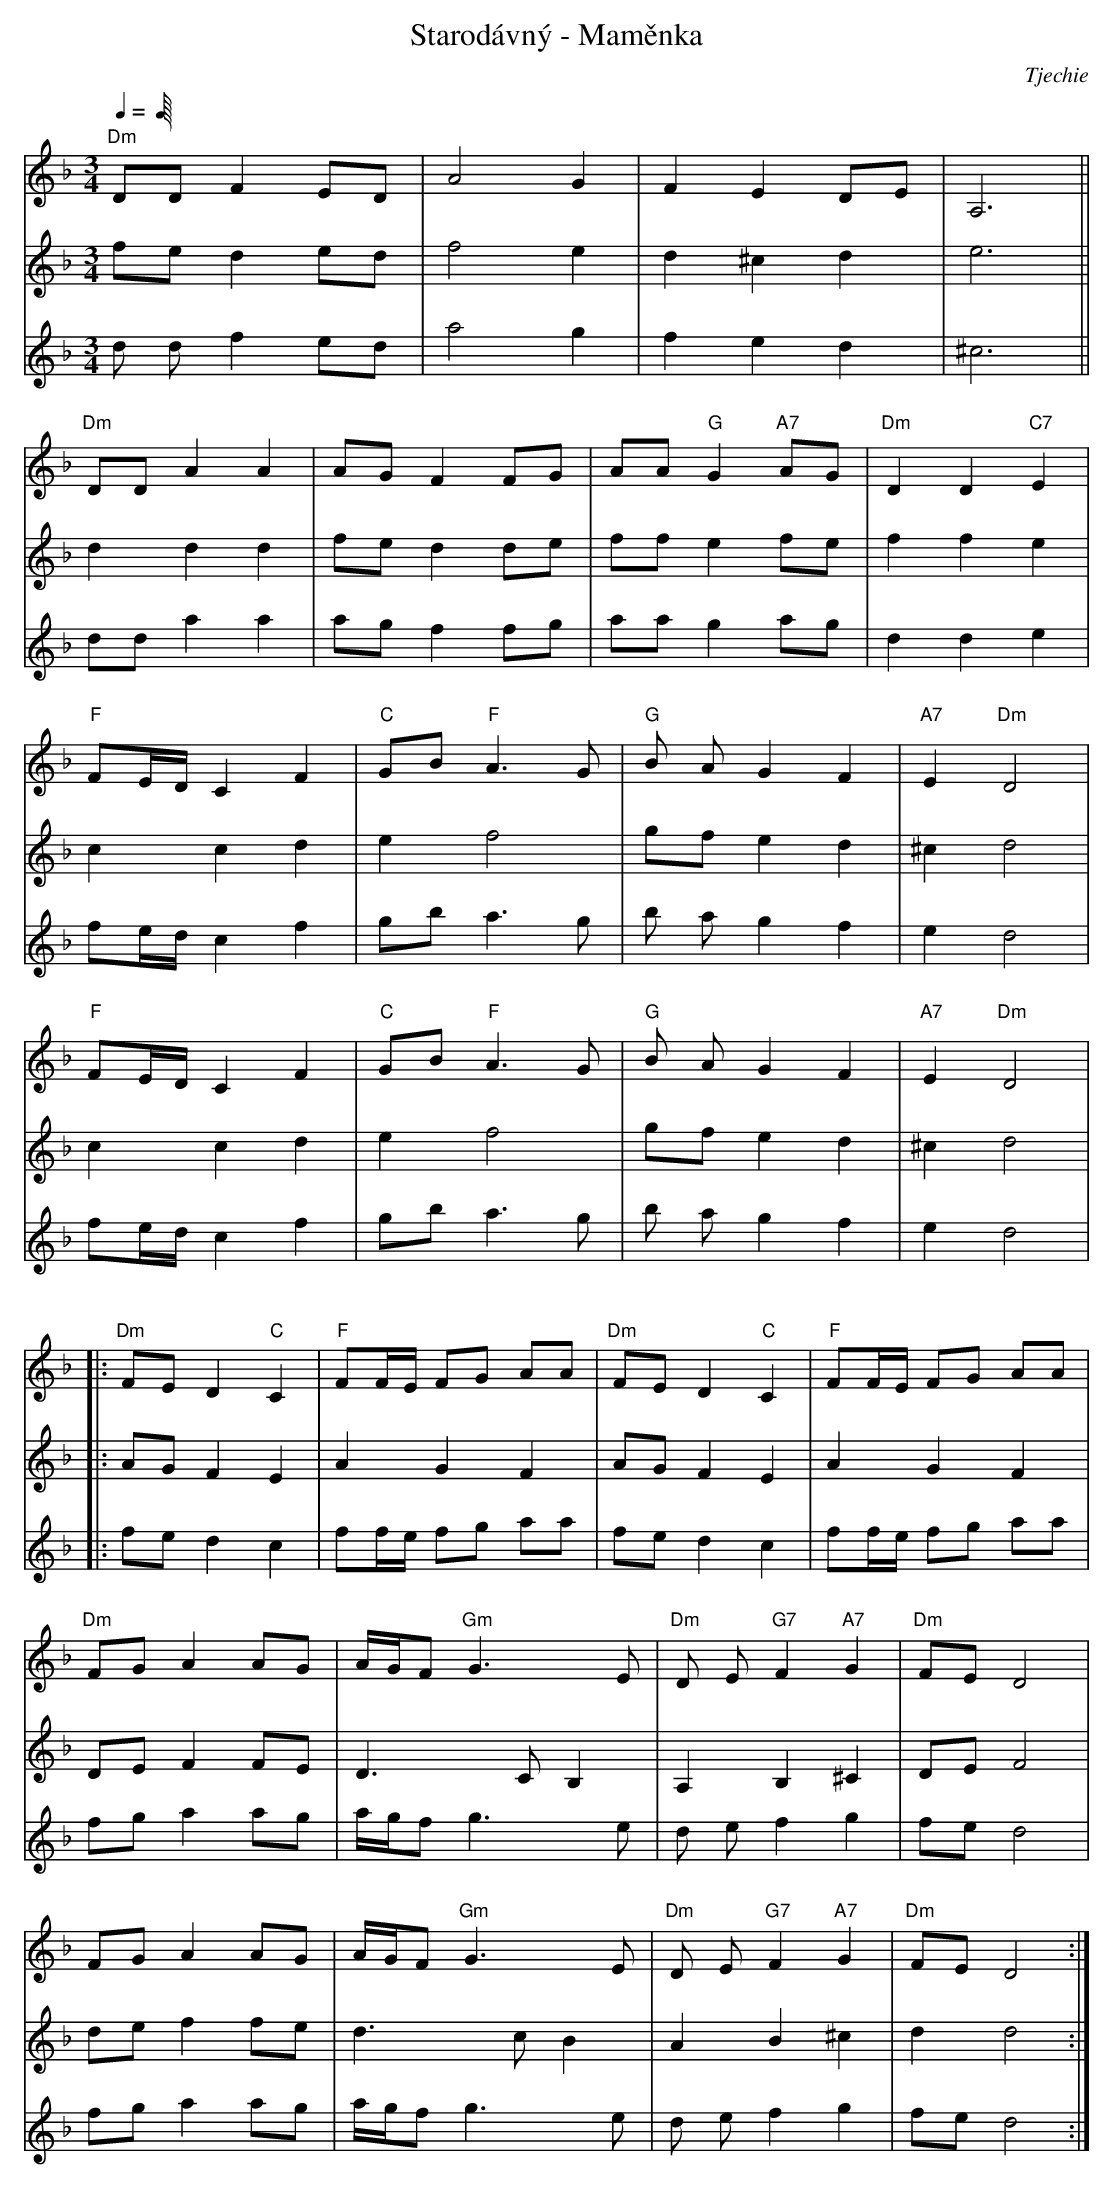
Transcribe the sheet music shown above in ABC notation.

X:1
T:Starod\'avn\'y - Mam\venka
O:Tjechie
M:3/4
L:1/8
Q:1/4=
K:Dm
V:1
"Dm" DD F2 ED |A4 G2 |F2 E2 DE |A,6||
"Dm" DD A2 A2 |AG F2 FG |AA "G" G2 "A7" AG |"Dm" D2 D2 "C7" E2 |
"F" FE/D/ C2 F2 |"C" GB "F" A3 G|"G" B AG2 F2 |"A7" E2 "Dm" D4 |
"F" FE/D/ C2 F2 |"C" GB "F" A3 G|"G" B AG2 F2 |"A7" E2 "Dm" D4|
|:"Dm" FE D2 "C" C2 |"F" FF/E/ FG AA |"Dm" FE D2 "C" C2 |"F" FF/E/ FG AA |
"Dm" FG A2 AG |A/G/F "Gm" G3 E|"Dm" D E"G7" F2 "A7" G2 |"Dm" FE D4 |
FG A2 AG |A/G/F "Gm" G3 E|"Dm" D E"G7" F2 "A7" G2 |"Dm" FE D4 :|
V:2          %2e stem
fe d2 ed |f4 e2 |d2 ^c2 d2 |e6 ||
d2 d2 d2 |fe d2 de |ff e2 fe |f2 f2 e2 |
c2 c2 d2 |e2 f4 |gf e2 d2 |^c2 d4 |
c2 c2 d2 |e2 f4 |gf e2 d2 |^c2 d4  |
|:AG F2 E2 |A2 G2 F2 |AG F2 E2 |A2 G2 F2 |
DE F2 FE |D3 CB,2 |A,2 B,2 ^C2 |DE F4 |
de f2 fe |d3 cB2 |A2 B2 ^c2 |d2 d4 :|
V:3          %3e stem
d df2 ed |a4 g2 |f2 e2 d2 |^c6 ||
dd a2 a2 |ag f2 fg |aa g2 ag |d2 d2 e2 |
fe/d/ c2 f2 |gb a3 g|b ag2 f2 |e2 d4 |
fe/d/ c2 f2 |gb a3 g|b ag2 f2 |e2 d4 |
|:fe d2 c2 |ff/e/ fg aa |fe d2 c2 |ff/e/ fg aa |
fg a2 ag |a/g/f g3 e|d ef2 g2 |fe d4 |
fg a2 ag |a/g/f g3 e|d ef2 g2 |fe d4 :|
